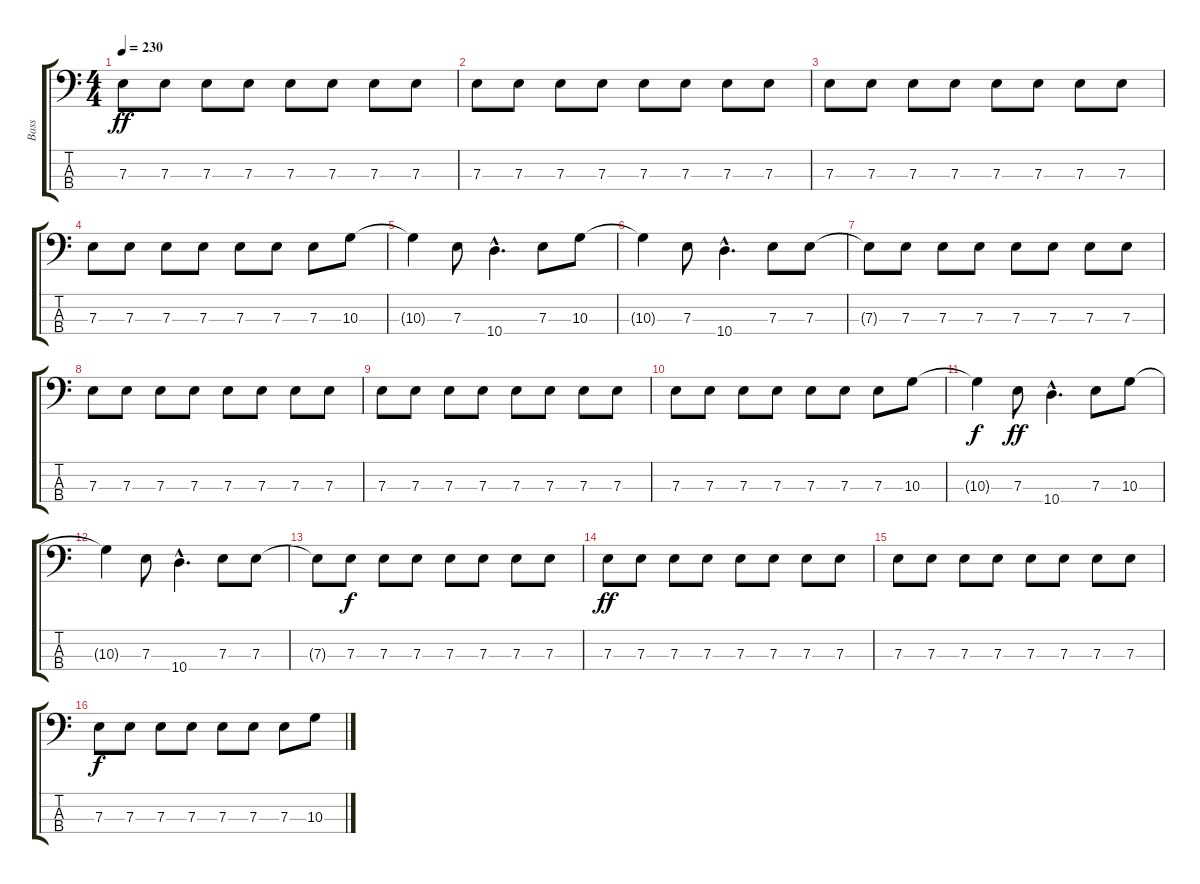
\track ("Bass" "Bass") {instrument electricbasspick}
\staff {score tabs}
\tuning (G2 D2 A1 E1) {hide}
\ts (4 4)
\tempo 230
\clef f4
\ks c
7.3.8{dy ff} 7.3.8 7.3.8 7.3.8 7.3.8 7.3.8 7.3.8 7.3.8 |
7.3.8 7.3.8 7.3.8 7.3.8 7.3.8 7.3.8 7.3.8 7.3.8 |
7.3.8 7.3.8 7.3.8 7.3.8 7.3.8 7.3.8 7.3.8 7.3.8 |
7.3.8 7.3.8 7.3.8 7.3.8 7.3.8 7.3.8 7.3.8 10.3.8 |
10.3{t}.4 7.3.8 10.4{hac}.4{d} 7.3.8 10.3.8 |
10.3{t}.4 7.3.8 10.4{hac}.4{d} 7.3.8 7.3.8 |
7.3{t}.8 7.3.8 7.3.8 7.3.8 7.3.8 7.3.8 7.3.8 7.3.8 |
7.3.8 7.3.8 7.3.8 7.3.8 7.3.8 7.3.8 7.3.8 7.3.8 |
7.3.8 7.3.8 7.3.8 7.3.8 7.3.8 7.3.8 7.3.8 7.3.8 |
7.3.8 7.3.8 7.3.8 7.3.8 7.3.8 7.3.8 7.3.8 10.3.8 |
10.3{t}.4{dy f} 7.3.8{dy ff} 10.4{hac}.4{d} 7.3.8 10.3.8 |
10.3{t}.4 7.3.8 10.4{hac}.4{d} 7.3.8 7.3.8 |
7.3{t}.8 7.3.8{dy f} 7.3.8 7.3.8 7.3.8 7.3.8 7.3.8 7.3.8 |
7.3.8{dy ff} 7.3.8 7.3.8 7.3.8 7.3.8 7.3.8 7.3.8 7.3.8 |
7.3.8 7.3.8 7.3.8 7.3.8 7.3.8 7.3.8 7.3.8 7.3.8 |
7.3.8{dy f} 7.3.8 7.3.8 7.3.8 7.3.8 7.3.8 7.3.8 10.3.8
